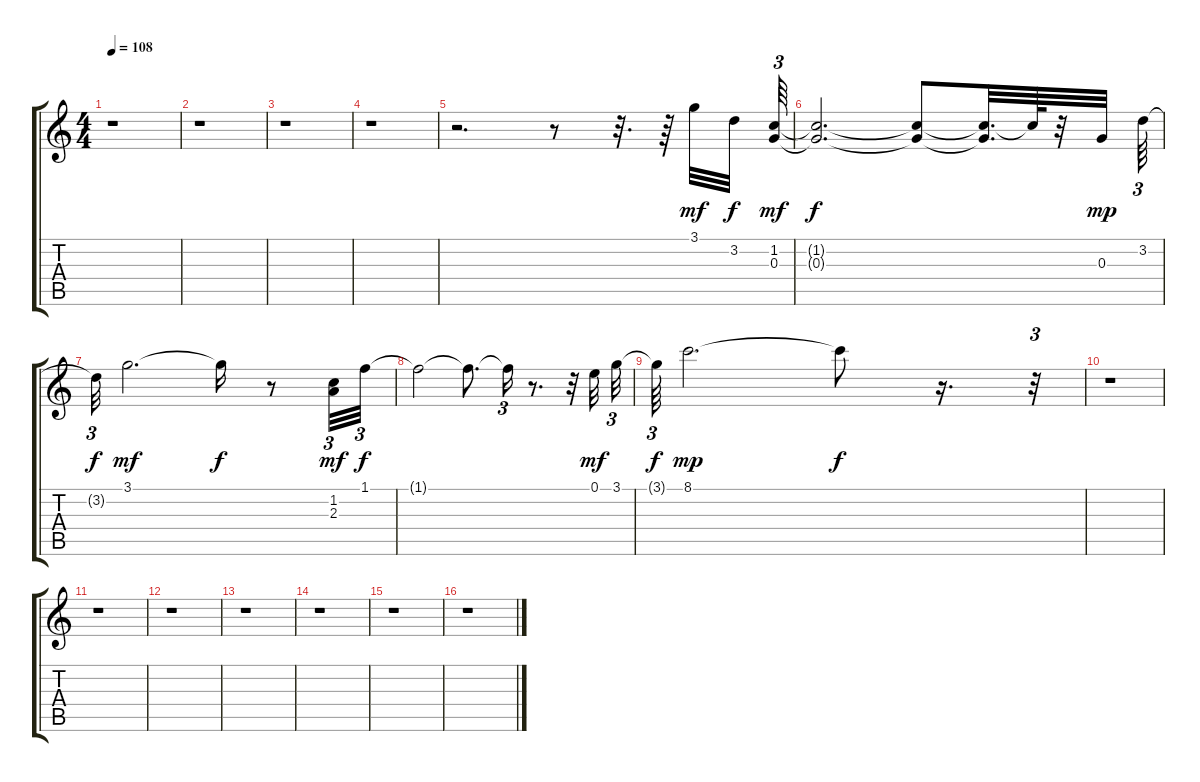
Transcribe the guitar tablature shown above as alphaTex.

\track "" {instrument electricguitarclean}
\staff {score tabs}
\tuning (E4 B3 G3 D3 A2 E2) {hide}
\ts (4 4)
\tempo 108
\clef g2
\ks c
r.1{dy f} |
r.1 |
r.1 |
r.1 |
r.2{d} r.8 r.32{d} r.64 3.1.32{dy mf} 3.2.32{dy f} (1.2 0.3).64{tu (3 2) dy mf} |
(1.2{t} 0.3{t}).2{d dy f} (1.2{t} 0.3{t}).8 (1.2{t} 0.3{t}).32{d} 1.2{t}.64 r.32 0.3.32{dy mp} 3.2.64{tu (3 2)} |
3.2{t}.32{tu (3 2) dy f} 3.1.2{d dy mf} 3.1{t}.16{dy f} r.8 (1.2 2.3).32{tu (3 2) dy mf} 1.1.32{tu (3 2) dy f} |
1.1{t}.2 1.1{t}.8{d} 1.1{t}.16{tu (3 2)} r.8{d} r.32 0.1.32{dy mf} 3.1.32{tu (3 2)} |
3.1{t}.64{tu (3 2) dy f} 8.1.2{d dy mp} 8.1{t}.8{dy f} r.16{d} r.32{tu (3 2)} |
r.1 |
r.1 |
r.1 |
r.1 |
r.1 |
r.1 |
r.1
